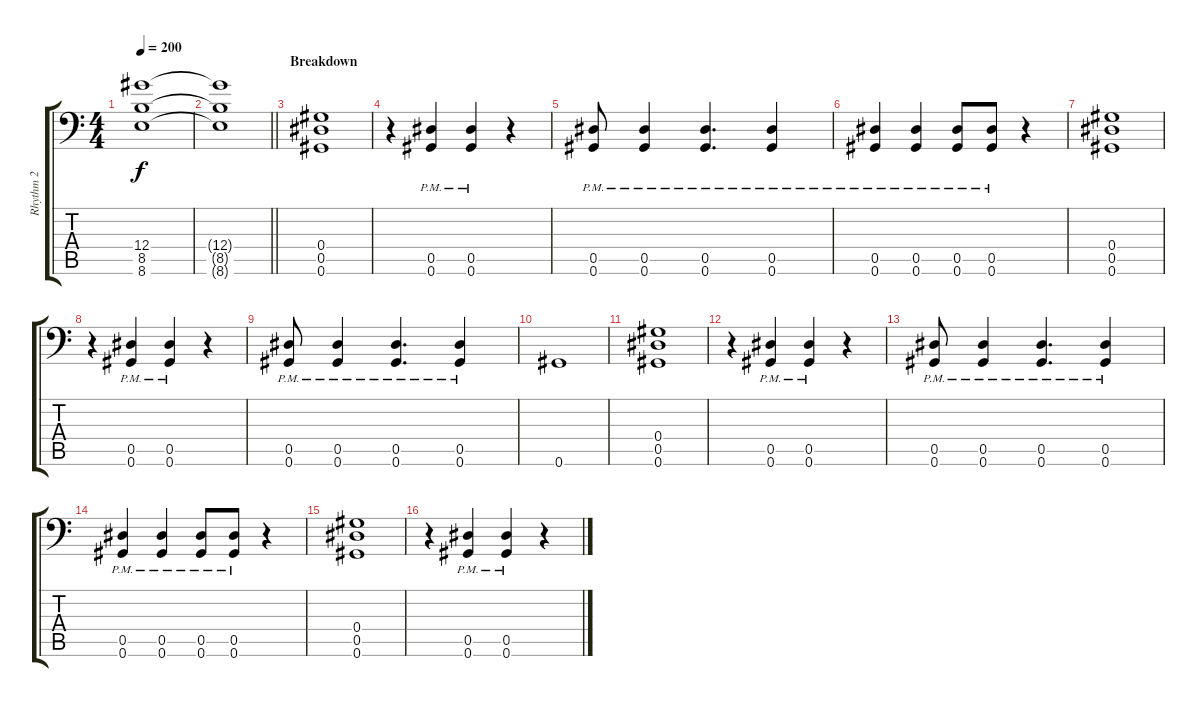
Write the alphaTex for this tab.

\track ("Rhythm 2" "Rhythm 2") {instrument distortionguitar}
\staff {score tabs}
\tuning (Bb3 F3 Db3 Ab2 Eb2 Ab1) {hide}
\ts (4 4)
\tempo 200
\clef f4
\ks c
(12.4{t} 8.5{t} 8.6{t}).1{dy f} |
\barLineRight lightlight
(12.4{t} 8.5{t} 8.6{t}).1 |
\section ("" "Breakdown")
(0.4 0.5 0.6).1 |
r.4 (0.5{pm} 0.6{pm}).4 (0.5{pm} 0.6{pm}).4 r.4 |
(0.5{pm} 0.6{pm}).8 (0.5{pm} 0.6{pm}).4 (0.5{pm} 0.6{pm}).4{d} (0.5{pm} 0.6{pm}).4 |
(0.5{pm} 0.6{pm}).4 (0.5{pm} 0.6{pm}).4 (0.5{pm} 0.6{pm}).8 (0.5{pm} 0.6{pm}).8 r.4 |
(0.4 0.5 0.6).1 |
r.4 (0.5{pm} 0.6{pm}).4 (0.5{pm} 0.6{pm}).4 r.4 |
(0.5{pm} 0.6{pm}).8 (0.5{pm} 0.6{pm}).4 (0.5{pm} 0.6{pm}).4{d} (0.5{pm} 0.6{pm}).4 |
0.6.1 |
(0.4 0.5 0.6).1 |
r.4 (0.5{pm} 0.6{pm}).4 (0.5{pm} 0.6{pm}).4 r.4 |
(0.5{pm} 0.6{pm}).8 (0.5{pm} 0.6{pm}).4 (0.5{pm} 0.6{pm}).4{d} (0.5{pm} 0.6{pm}).4 |
(0.5{pm} 0.6{pm}).4 (0.5{pm} 0.6{pm}).4 (0.5{pm} 0.6{pm}).8 (0.5{pm} 0.6{pm}).8 r.4 |
(0.4 0.5 0.6).1 |
r.4 (0.5{pm} 0.6{pm}).4 (0.5{pm} 0.6{pm}).4 r.4
